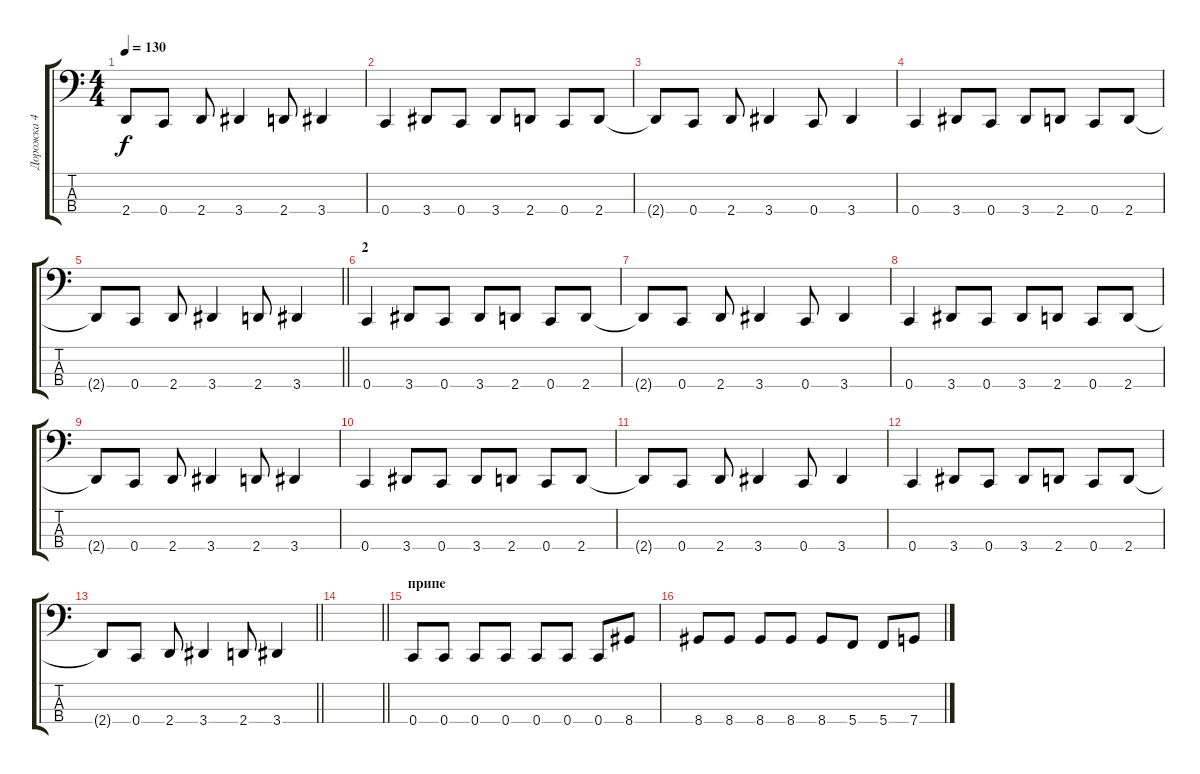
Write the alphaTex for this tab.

\track ("Дорожка 4" "Дорожка 4") {instrument electricbasspick}
\staff {score tabs}
\tuning (F2 C2 G1 C1) {hide}
\ts (4 4)
\tempo 130
\clef f4
\ks c
2.4{t}.8{dy f} 0.4.8 2.4.8 3.4.4 2.4.8 3.4.4 |
0.4.4 3.4.8 0.4.8 3.4.8 2.4.8 0.4.8 2.4.8 |
2.4{t}.8 0.4.8 2.4.8 3.4.4 0.4.8 3.4.4 |
0.4.4 3.4.8 0.4.8 3.4.8 2.4.8 0.4.8 2.4.8 |
\barLineRight lightlight
2.4{t}.8 0.4.8 2.4.8 3.4.4 2.4.8 3.4.4 |
\section ("" "2")
0.4.4 3.4.8 0.4.8 3.4.8 2.4.8 0.4.8 2.4.8 |
2.4{t}.8 0.4.8 2.4.8 3.4.4 0.4.8 3.4.4 |
0.4.4 3.4.8 0.4.8 3.4.8 2.4.8 0.4.8 2.4.8 |
2.4{t}.8 0.4.8 2.4.8 3.4.4 2.4.8 3.4.4 |
0.4.4 3.4.8 0.4.8 3.4.8 2.4.8 0.4.8 2.4.8 |
2.4{t}.8 0.4.8 2.4.8 3.4.4 0.4.8 3.4.4 |
0.4.4 3.4.8 0.4.8 3.4.8 2.4.8 0.4.8 2.4.8 |
\barLineRight lightlight
2.4{t}.8 0.4.8 2.4.8 3.4.4 2.4.8 3.4.4 |
\barLineRight lightlight
|
\section ("" "припе")
0.4.8 0.4.8 0.4.8 0.4.8 0.4.8 0.4.8 0.4.8 8.4.8 |
8.4.8 8.4.8 8.4.8 8.4.8 8.4.8 5.4.8 5.4.8 7.4.8
